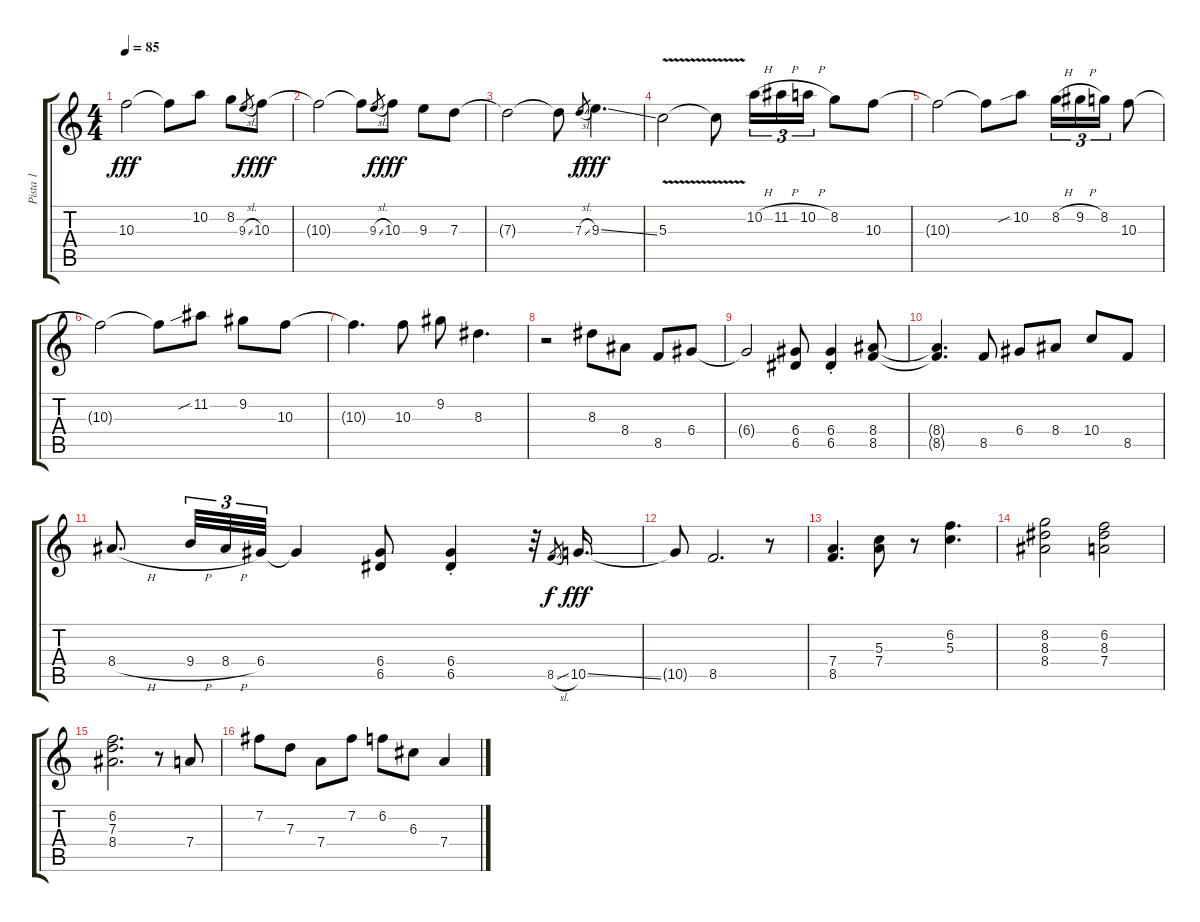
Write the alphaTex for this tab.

\track ("Pista 1" "Pista 1") {instrument electricguitarjazz}
\staff {score tabs}
\tuning (E4 B3 G3 D3 A2 E2) {hide}
\ts (4 4)
\tempo 85
\clef g2
\ks c
10.3{t}.2{dy fff} 10.3{t}.8 10.2.8 8.2.8 9.3{sl}.8{gr dy f} 10.3.8{dy fff} |
10.3{t}.2 10.3{t}.8 9.3{sl}.8{gr dy f} 10.3.8{dy fff} 9.3.8 7.3.8 |
7.3{t}.2 7.3{t}.8 7.3{sl}.8{gr dy f} 9.3{ss}.4{d dy fff} |
5.3{v}.2 5.3{t}.8 10.2{h}.16{tu (3 2)} 11.2{h}.16{tu (3 2)} 10.2{h}.16{tu (3 2)} 8.2.8 10.3.8 |
10.3{t}.2 10.3{t}.8 10.2{sib}.8 8.2{h}.16{tu (3 2)} 9.2{h}.16{tu (3 2)} 8.2.16{tu (3 2)} 10.3.8 |
10.3{t}.2 10.3{t}.8 11.2{sib}.8 9.2.8 10.3.8 |
10.3{t}.4{d} 10.3.8 9.2.8 8.3.4{d} |
r.2 8.3.8 8.4.8 8.5.8 6.4.8 |
6.4{t}.2 (6.4 6.5).8 (6.4 6.5{st}).4 (8.4 8.5).8 |
(8.4{t} 8.5{t}).4{d} 8.5.8 6.4.8 8.4.8 10.4.8 8.5.8 |
8.4{h}.8{d} 9.4{h}.32{tu (3 2)} 8.4{h}.32{tu (3 2)} 6.4.32{tu (3 2)} 6.4{t}.4 (6.4 6.5).8 (6.4 6.5{st}).4 r.32 8.5{sl}.8{gr dy f} 10.5{ss}.16{d dy fff} |
10.5{t}.8 8.5.2{d} r.8 |
(7.4 8.5).4{d} (5.3 7.4).8 r.8 (6.2 5.3).4{d} |
(8.2 8.3 8.4).2 (6.2 8.3 7.4).2 |
(6.2 7.3 8.4).2{d} r.8 7.4.8 |
7.2.8 7.3.8 7.4.8 7.2.8 6.2.8 6.3.8 7.4.4
